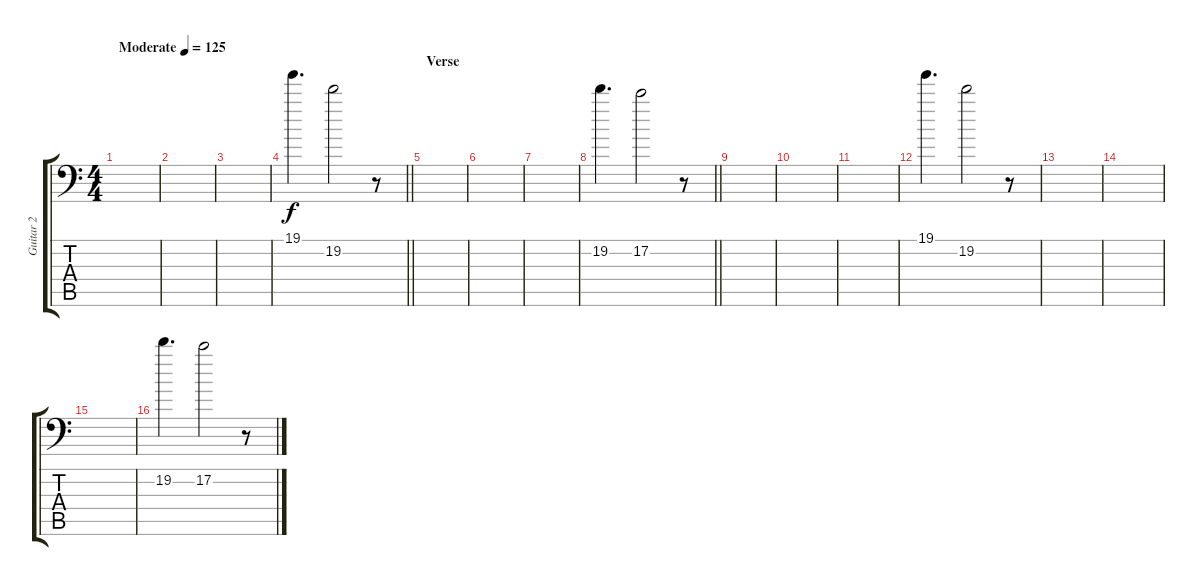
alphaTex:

\track ("Guitar 2" "Guitar 2") {instrument electricguitarclean}
\staff {score tabs}
\tuning (C4 G3 Eb3 Bb2 F2 Bb1) {hide}
\ts (4 4)
\tempo (125 "Moderate")
\clef f4
\ks c
|
|
|
\barLineRight lightlight
19.1.4{d} 19.2.2 r.8 |
\section ("" "Verse")
|
|
|
\barLineRight lightlight
19.2.4{d} 17.2.2 r.8 |
|
|
|
19.1.4{d} 19.2.2 r.8 |
|
|
|
19.2.4{d} 17.2.2 r.8
